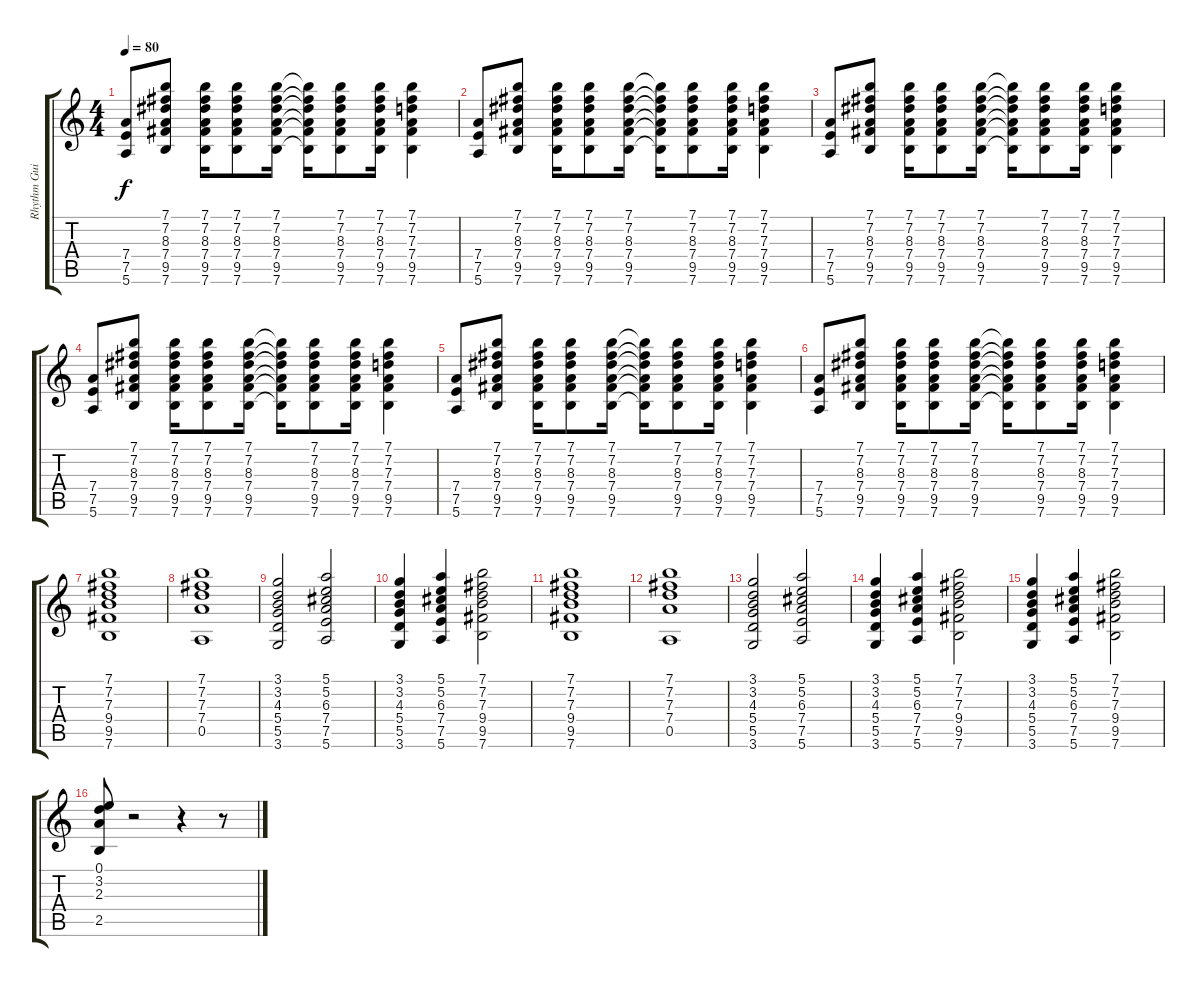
\track ("Rhythm Guitar" "Rhythm Gui") {instrument distortionguitar}
\staff {score tabs}
\tuning (E4 B3 G3 D3 A2 E2) {hide}
\ts (4 4)
\tempo 80
\clef g2
\ks c
(7.4 7.5 5.6).8{dy f} (7.1 7.2 8.3 7.4 9.5 7.6).8 (7.1 7.2 8.3 7.4 9.5 7.6).16 (7.1 7.2 8.3 7.4 9.5 7.6).8 (7.1 7.2 8.3 7.4 9.5 7.6).16 (7.1{t} 7.2{t} 8.3{t} 7.4{t} 9.5{t} 7.6{t}).16 (7.1 7.2 8.3 7.4 9.5 7.6).8 (7.1 7.2 8.3 7.4 9.5 7.6).16 (7.1 7.2 7.3 7.4 9.5 7.6).4 |
(7.4 7.5 5.6).8 (7.1 7.2 8.3 7.4 9.5 7.6).8 (7.1 7.2 8.3 7.4 9.5 7.6).16 (7.1 7.2 8.3 7.4 9.5 7.6).8 (7.1 7.2 8.3 7.4 9.5 7.6).16 (7.1{t} 7.2{t} 8.3{t} 7.4{t} 9.5{t} 7.6{t}).16 (7.1 7.2 8.3 7.4 9.5 7.6).8 (7.1 7.2 8.3 7.4 9.5 7.6).16 (7.1 7.2 7.3 7.4 9.5 7.6).4 |
(7.4 7.5 5.6).8 (7.1 7.2 8.3 7.4 9.5 7.6).8 (7.1 7.2 8.3 7.4 9.5 7.6).16 (7.1 7.2 8.3 7.4 9.5 7.6).8 (7.1 7.2 8.3 7.4 9.5 7.6).16 (7.1{t} 7.2{t} 8.3{t} 7.4{t} 9.5{t} 7.6{t}).16 (7.1 7.2 8.3 7.4 9.5 7.6).8 (7.1 7.2 8.3 7.4 9.5 7.6).16 (7.1 7.2 7.3 7.4 9.5 7.6).4 |
(7.4 7.5 5.6).8 (7.1 7.2 8.3 7.4 9.5 7.6).8 (7.1 7.2 8.3 7.4 9.5 7.6).16 (7.1 7.2 8.3 7.4 9.5 7.6).8 (7.1 7.2 8.3 7.4 9.5 7.6).16 (7.1{t} 7.2{t} 8.3{t} 7.4{t} 9.5{t} 7.6{t}).16 (7.1 7.2 8.3 7.4 9.5 7.6).8 (7.1 7.2 8.3 7.4 9.5 7.6).16 (7.1 7.2 7.3 7.4 9.5 7.6).4 |
(7.4 7.5 5.6).8 (7.1 7.2 8.3 7.4 9.5 7.6).8 (7.1 7.2 8.3 7.4 9.5 7.6).16 (7.1 7.2 8.3 7.4 9.5 7.6).8 (7.1 7.2 8.3 7.4 9.5 7.6).16 (7.1{t} 7.2{t} 8.3{t} 7.4{t} 9.5{t} 7.6{t}).16 (7.1 7.2 8.3 7.4 9.5 7.6).8 (7.1 7.2 8.3 7.4 9.5 7.6).16 (7.1 7.2 7.3 7.4 9.5 7.6).4 |
(7.4 7.5 5.6).8 (7.1 7.2 8.3 7.4 9.5 7.6).8 (7.1 7.2 8.3 7.4 9.5 7.6).16 (7.1 7.2 8.3 7.4 9.5 7.6).8 (7.1 7.2 8.3 7.4 9.5 7.6).16 (7.1{t} 7.2{t} 8.3{t} 7.4{t} 9.5{t} 7.6{t}).16 (7.1 7.2 8.3 7.4 9.5 7.6).8 (7.1 7.2 8.3 7.4 9.5 7.6).16 (7.1 7.2 7.3 7.4 9.5 7.6).4 |
(7.1 7.2 7.3 9.4 9.5 7.6).1 |
(7.1 7.2 7.3 7.4 0.5).1 |
(3.1 3.2 4.3 5.4 5.5 3.6).2 (5.1 5.2 6.3 7.4 7.5 5.6).2 |
(3.1 3.2 4.3 5.4 5.5 3.6).4 (5.1 5.2 6.3 7.4 7.5 5.6).4 (7.1 7.2 7.3 9.4 9.5 7.6).2 |
(7.1 7.2 7.3 9.4 9.5 7.6).1 |
(7.1 7.2 7.3 7.4 0.5).1 |
(3.1 3.2 4.3 5.4 5.5 3.6).2 (5.1 5.2 6.3 7.4 7.5 5.6).2 |
(3.1 3.2 4.3 5.4 5.5 3.6).4 (5.1 5.2 6.3 7.4 7.5 5.6).4 (7.1 7.2 7.3 9.4 9.5 7.6).2 |
(3.1 3.2 4.3 5.4 5.5 3.6).4 (5.1 5.2 6.3 7.4 7.5 5.6).4 (7.1 7.2 7.3 9.4 9.5 7.6).2 |
(0.1 3.2 2.3 2.5).8 r.2 r.4 r.8
